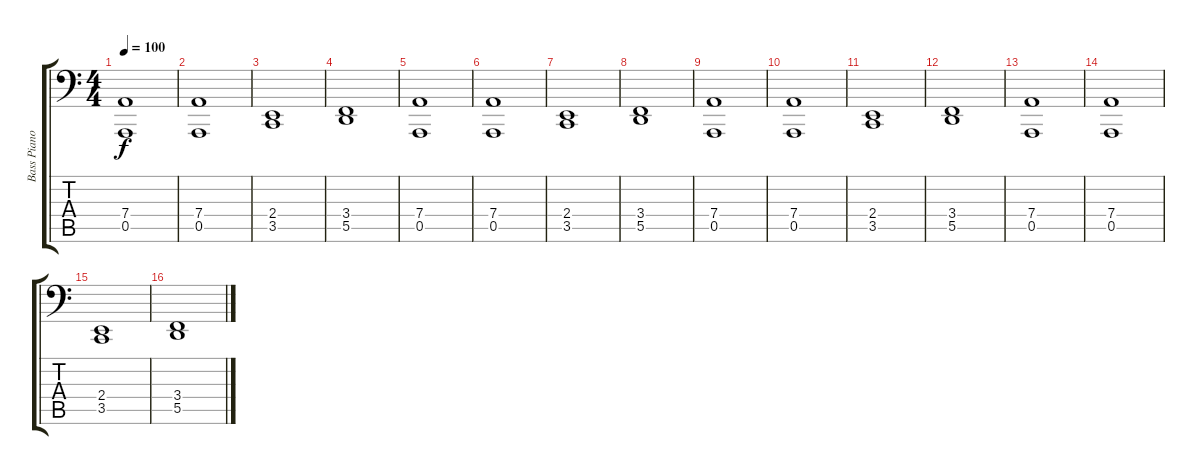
\track ("Bass Piano" "Bass Piano") {instrument acousticgrandpiano}
\staff {score tabs}
\tuning (E3 B2 G2 D2 A1 E1) {hide}
\ts (4 4)
\tempo 100
\clef f4
\ks aminor
(7.4 0.5).1{dy f} |
(7.4 0.5).1 |
(2.4 3.5).1 |
(3.4 5.5).1 |
(7.4 0.5).1 |
(7.4 0.5).1 |
(2.4 3.5).1 |
(3.4 5.5).1 |
(7.4 0.5).1 |
(7.4 0.5).1 |
(2.4 3.5).1 |
(3.4 5.5).1 |
(7.4 0.5).1 |
(7.4 0.5).1 |
(2.4 3.5).1 |
(3.4 5.5).1
